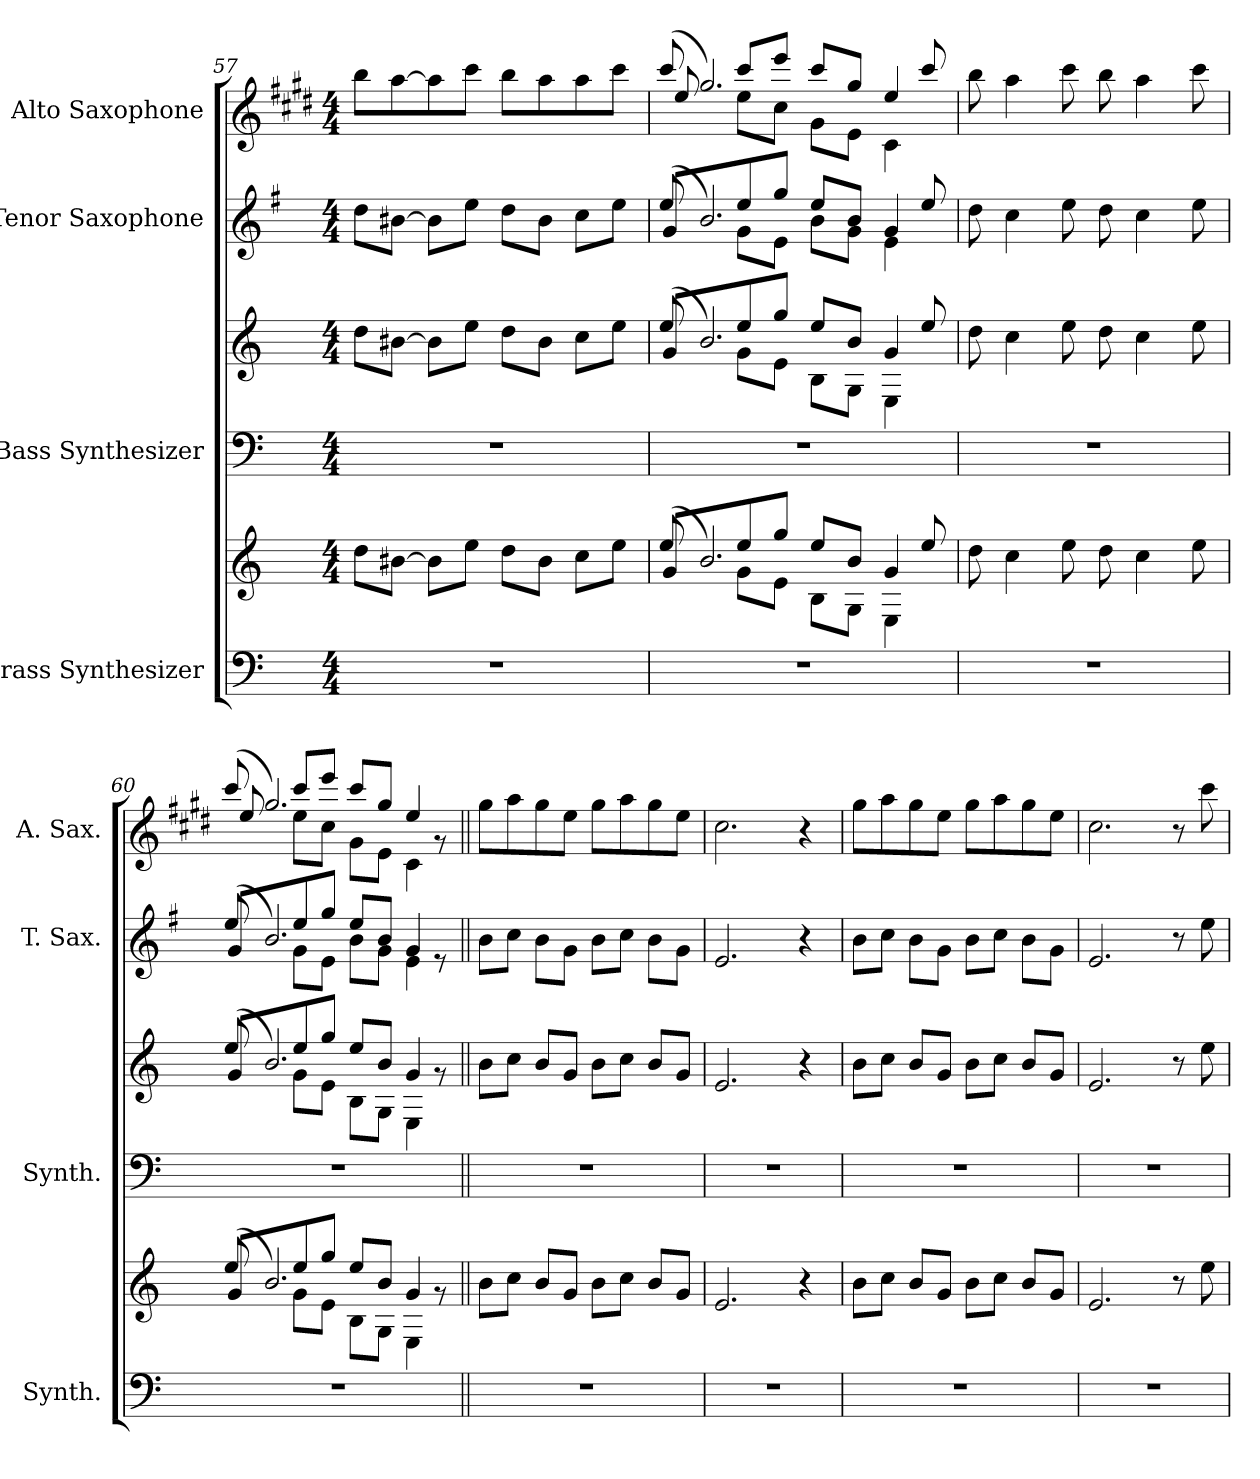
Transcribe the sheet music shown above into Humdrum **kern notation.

**kern	**kern	**kern	**kern	**kern	**kern
*part4	*part4	*part3	*part3	*part2	*part1
*staff6	*staff5	*staff4	*staff3	*staff2	*staff1
*I"Brass Synthesizer	*	*I"Bass Synthesizer	*	*I"Tenor Saxophone	*I"Alto Saxophone
*I'Synth.	*	*I'Synth.	*	*I'T. Sax.	*I'A. Sax.
!!LO:LB:g=z
*clefF4	*clefG2	*clefF4	*clefG2	*clefG2	*clefG2
*	*	*	*	*ITrd8c14	*ITrd5c9
*k[]	*k[]	*k[]	*k[]	*k[f#]	*k[f#]
*M4/4	*M4/4	*M4/4	*M4/4	*M4/4	*M4/4
=57	=57	=57	=57	=57	=57
1r	8dd\L	1r	8dd\L	8d\L	8dd\L
.	[8b#X\J	.	[8b#X\J	[8B#X\J	[8cc\
.	8b#\L]	.	8b#\L]	8B#\L]	8cc\]
.	8ee\J	.	8ee\J	8e\J	8ee\J
.	8dd\L	.	8dd\L	8d\L	8dd\L
.	8b#\J	.	8b#\J	8B#\J	8cc\
.	8cc\L	.	8cc\L	8c\L	8cc\
.	8ee\J	.	8ee\J	8e\J	8ee\J
=58	=58	=58	=58	=58	=58
*	*^	*	*^	*^	*^
*	*	*^	*	*	*^	*	*^	*	*^
1r	(>8ee/	4ryy	8g/L	1r	(>8ee/	4ryy	8g/L	(>8e/	4ryy	8G/L	(>8ee/	4ryy	8g/
.	2.b/)	.	8ryy	.	2.b/)	.	8ryy	2.B/)	.	8ryy	2.b/)	.	8ryy
.	.	8g\L	8ee/	.	.	8g\L	8ee/	.	8G\L	8e/	.	8g\L	8ee/L
.	.	8e\J	8gg/J	.	.	8e\J	8gg/J	.	8E\J	8g/J	.	8e\J	8gg/J
.	.	8B\L	8ee/L	.	.	8B\L	8ee/L	.	8B\L	8e/L	.	8B\L	8ee/L
.	.	8G\J	8b/J	.	.	8G\J	8b/J	.	8G\J	8B/J	.	8G\J	8b/J
.	.	4E\	4g/	.	.	4E\	4g/	.	4E\	4G/	.	4E\	4g/
.	8ee/	.	.	.	8ee/	.	.	8e/	.	.	8ee/	.	.
*	*	*	*	*	*v	*v	*v	*	*	*	*v	*v	*v
*	*v	*v	*v	*	*	*v	*v	*v	*
=59	=59	=59	=59	=59	=59
1r	8dd\	1r	8dd\	8d\	8dd\
.	4cc\	.	4cc\	4c\	4cc\
.	8ee\	.	8ee\	8e\	8ee\
.	8dd\	.	8dd\	8d\	8dd\
.	4cc\	.	4cc\	4c\	4cc\
.	8ee\	.	8ee\	8e\	8ee\
=60	=60	=60	=60	=60	=60
*	*^	*	*^	*^	*^
*	*	*^	*	*	*^	*	*^	*	*^
1r	(>8ee/	4ryy	8g/L	1r	(>8ee/	4ryy	8g/L	(>8e/	4ryy	8G/L	(>8ee/	4ryy	8g/
.	2.b/)	.	8ryy	.	2.b/)	.	8ryy	2.B/)	.	8ryy	2.b/)	.	8ryy
.	.	8g\L	8ee/	.	.	8g\L	8ee/	.	8G\L	8e/	.	8g\L	8ee/L
.	.	8e\J	8gg/J	.	.	8e\J	8gg/J	.	8E\J	8g/J	.	8e\J	8gg/J
.	.	8B\L	8ee/L	.	.	8B\L	8ee/L	.	8B\L	8e/L	.	8B\L	8ee/L
.	.	8G\J	8b/J	.	.	8G\J	8b/J	.	8G\J	8B/J	.	8G\J	8b/J
.	.	4E\	4g/	.	.	4E\	4g/	.	4E\	4G/	.	4E\	4g/
.	8rg	.	.	.	8rg	.	.	8re	.	.	8rg	.	.
*	*	*	*	*	*v	*v	*v	*	*	*	*v	*v	*v
*	*v	*v	*v	*	*	*v	*v	*v	*
!!LO:LB:g=z
=61||	=61||	=61||	=61||	=61||	=61||
1r	8b\L	1r	8b\L	8B\L	8b\L
.	8cc\J	.	8cc\J	8c\J	8cc\
.	8b/L	.	8b/L	8B\L	8b\
.	8g/J	.	8g/J	8G\J	8g\J
.	8b\L	.	8b\L	8B\L	8b\L
.	8cc\J	.	8cc\J	8c\J	8cc\
.	8b/L	.	8b/L	8B\L	8b\
.	8g/J	.	8g/J	8G\J	8g\J
=62	=62	=62	=62	=62	=62
1r	2.e/	1r	2.e/	2.E/	2.e\
.	4r	.	4r	4r	4r
=63	=63	=63	=63	=63	=63
1r	8b\L	1r	8b\L	8B\L	8b\L
.	8cc\J	.	8cc\J	8c\J	8cc\
.	8b/L	.	8b/L	8B\L	8b\
.	8g/J	.	8g/J	8G\J	8g\J
.	8b\L	.	8b\L	8B\L	8b\L
.	8cc\J	.	8cc\J	8c\J	8cc\
.	8b/L	.	8b/L	8B\L	8b\
.	8g/J	.	8g/J	8G\J	8g\J
=64	=64	=64	=64	=64	=64
1r	2.e/	1r	2.e/	2.E/	2.e\
.	8r	.	8r	8r	8r
.	8ee\	.	8ee\	8e\	8ee\
=	=	=	=	=	=
*-	*-	*-	*-	*-	*-
